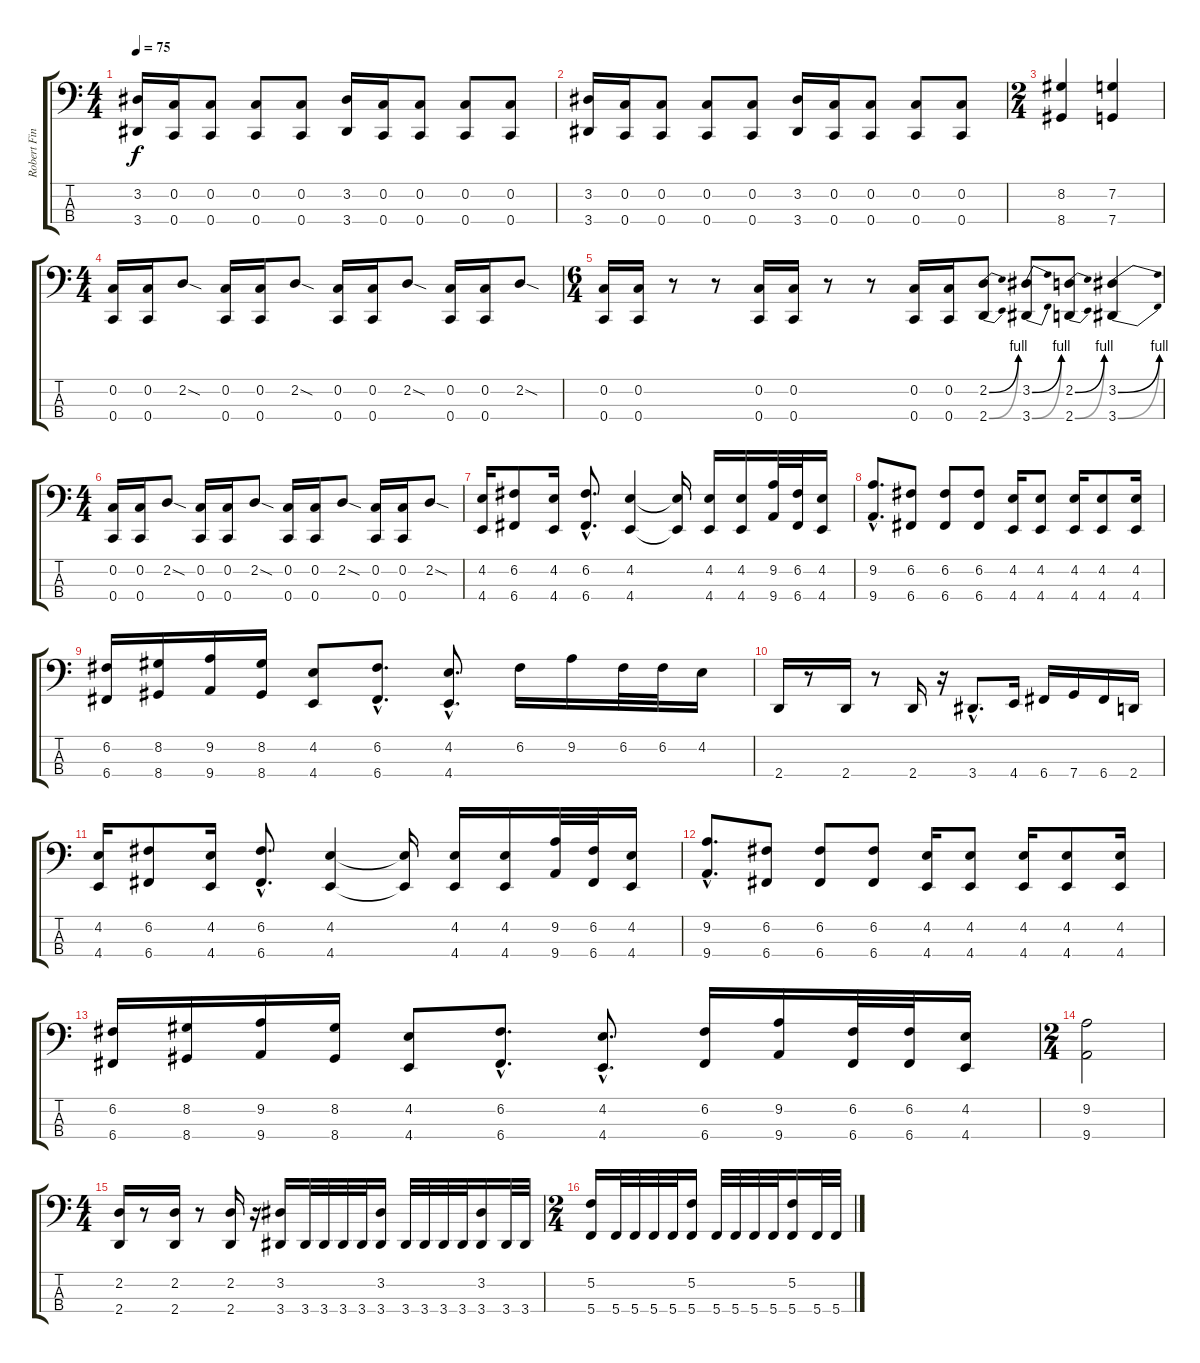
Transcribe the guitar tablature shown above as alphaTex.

\track ("Robert Finger" "Robert Fin") {instrument electricbassfinger}
\staff {score tabs}
\tuning (F2 C2 G1 C1) {hide}
\ts (4 4)
\tempo 75
\clef f4
\ks c
(3.2 3.4).16{dy f} (0.2 0.4).16 (0.2 0.4).8 (0.2 0.4).8 (0.2 0.4).8 (3.2 3.4).16 (0.2 0.4).16 (0.2 0.4).8 (0.2 0.4).8 (0.2 0.4).8 |
(3.2 3.4).16 (0.2 0.4).16 (0.2 0.4).8 (0.2 0.4).8 (0.2 0.4).8 (3.2 3.4).16 (0.2 0.4).16 (0.2 0.4).8 (0.2 0.4).8 (0.2 0.4).8 |
\ts (2 4)
(8.2 8.4).4 (7.2 7.4).4 |
\ts (4 4)
(0.2 0.4).16 (0.2 0.4).16 2.2{sod}.8 (0.2 0.4).16 (0.2 0.4).16 2.2{sod}.8 (0.2 0.4).16 (0.2 0.4).16 2.2{sod}.8 (0.2 0.4).16 (0.2 0.4).16 2.2{sod}.8 |
\ts (6 4)
(0.2 0.4).16 (0.2 0.4).16 r.8 r.8 (0.2 0.4).16 (0.2 0.4).16 r.8 r.8 (0.2 0.4).16 (0.2 0.4).16 (2.2{be (bend 0 0 60 4)} 2.4{be (bend 0 0 60 4)}).8 (3.2{be (bend 0 0 60 4)} 3.4{be (bend 0 0 60 4)}).8 (2.2{be (bend 0 0 60 4)} 2.4{be (bend 0 0 60 4)}).8 (3.2{be (bend 0 0 60 4)} 3.4{be (bend 0 0 60 4)}).4 |
\ts (4 4)
(0.2 0.4).16 (0.2 0.4).16 2.2{sod}.8 (0.2 0.4).16 (0.2 0.4).16 2.2{sod}.8 (0.2 0.4).16 (0.2 0.4).16 2.2{sod}.8 (0.2 0.4).16 (0.2 0.4).16 2.2{sod}.8 |
(4.2 4.4).16 (6.2 6.4).8 (4.2 4.4).16 (6.2{hac} 6.4{hac}).8{d} (4.2 4.4).4 (4.2{t} 4.4{t}).16 (4.2 4.4).16 (4.2 4.4).16 (9.2 9.4).32 (6.2 6.4).32 (4.2 4.4).16 |
(9.2{hac} 9.4{hac}).8{d} (6.2 6.4).8 (6.2 6.4).8 (6.2 6.4).8 (4.2 4.4).16 (4.2 4.4).8 (4.2 4.4).16 (4.2 4.4).8 (4.2 4.4).16 |
(6.2 6.4).16 (8.2 8.4).16 (9.2 9.4).16 (8.2 8.4).16 (4.2 4.4).8 (6.2{hac} 6.4{hac}).8{d} (4.2{hac} 4.4{hac}).8{d} 6.2.16 9.2.16 6.2.32 6.2.32 4.2.16 |
2.4.16 r.8 2.4.16 r.8 2.4.16 r.16 3.4{hac}.8{d} 4.4.16 6.4.16 7.4.16 6.4.16 2.4.16 |
(4.2 4.4).16 (6.2 6.4).8 (4.2 4.4).16 (6.2{hac} 6.4{hac}).8{d} (4.2 4.4).4 (4.2{t} 4.4{t}).16 (4.2 4.4).16 (4.2 4.4).16 (9.2 9.4).32 (6.2 6.4).32 (4.2 4.4).16 |
(9.2{hac} 9.4{hac}).8{d} (6.2 6.4).8 (6.2 6.4).8 (6.2 6.4).8 (4.2 4.4).16 (4.2 4.4).8 (4.2 4.4).16 (4.2 4.4).8 (4.2 4.4).16 |
(6.2 6.4).16 (8.2 8.4).16 (9.2 9.4).16 (8.2 8.4).16 (4.2 4.4).8 (6.2{hac} 6.4{hac}).8{d} (4.2{hac} 4.4{hac}).8{d} (6.2 6.4).16 (9.2 9.4).16 (6.2 6.4).32 (6.2 6.4).32 (4.2 4.4).16 |
\ts (2 4)
(9.2 9.4).2 |
\ts (4 4)
(2.2 2.4).16 r.8 (2.2 2.4).16 r.8 (2.2 2.4).16 r.16 (3.2 3.4).16 3.4.32 3.4.32 3.4.32 3.4.32 (3.2 3.4).16 3.4.32 3.4.32 3.4.32 3.4.32 (3.2 3.4).16 3.4.32 3.4.32 |
\ts (2 4)
(5.2 5.4).16 5.4.32 5.4.32 5.4.32 5.4.32 (5.2 5.4).16 5.4.32 5.4.32 5.4.32 5.4.32 (5.2 5.4).16 5.4.32 5.4.32
